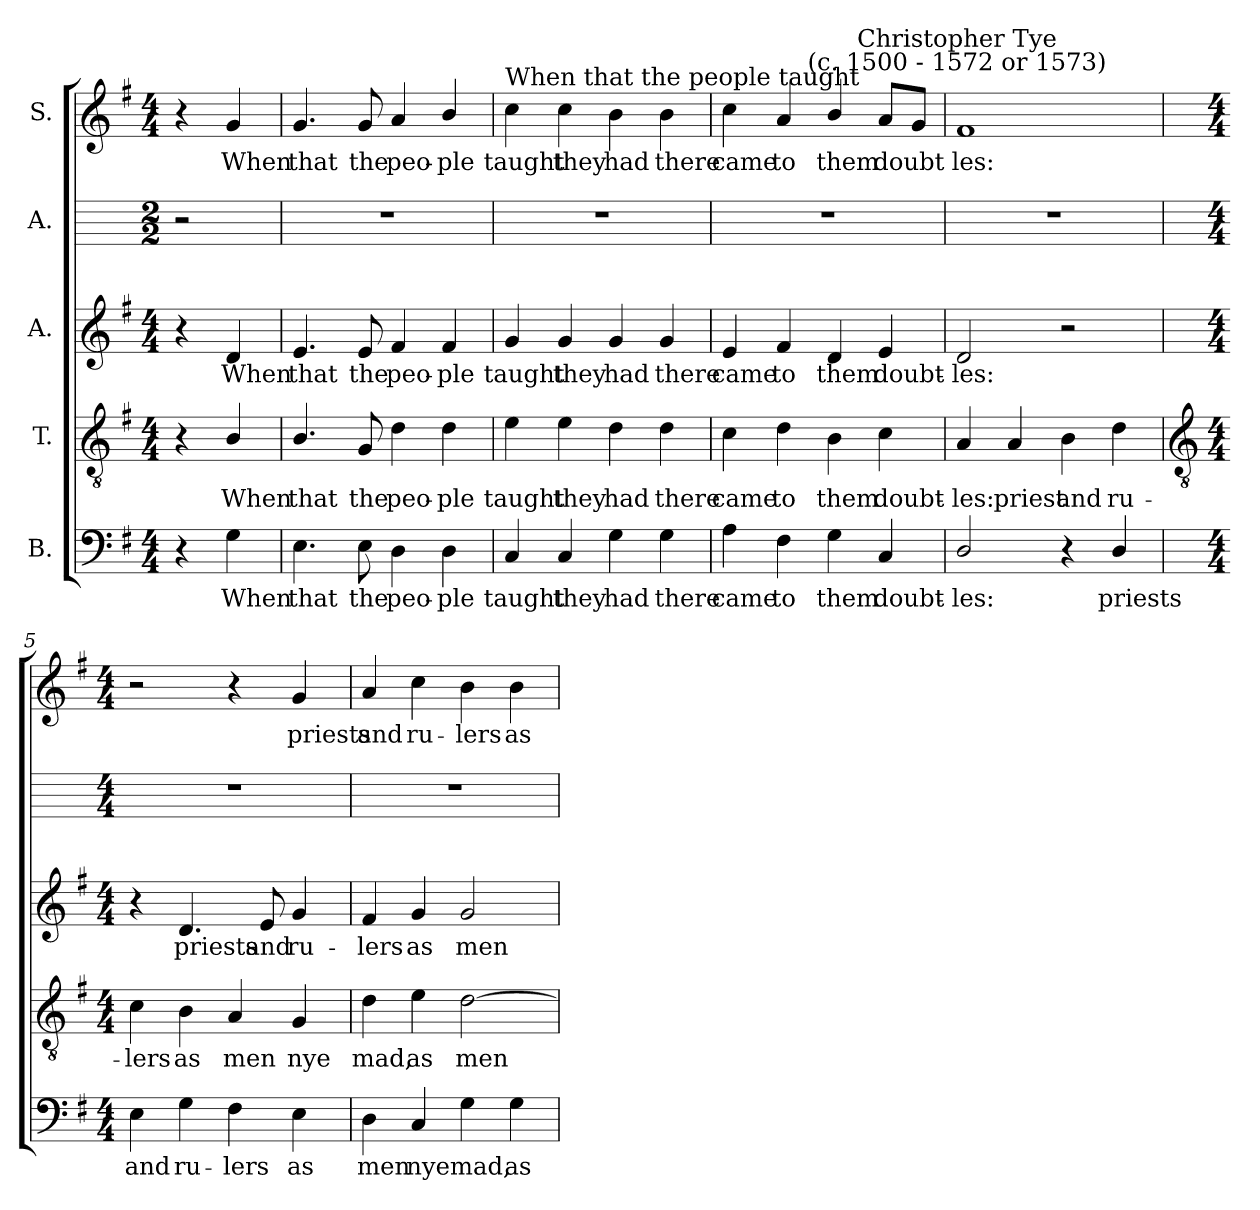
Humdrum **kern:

**kern	**text	**kern	**text	**kern	**text	**kern	**kern	**text
*part5	*part5	*part4	*part4	*part3	*part3	*part2	*part1	*part1
*staff5	*staff5	*staff4	*staff4	*staff3	*staff3	*staff2	*staff1	*staff1
*I"B.	*	*I"T.	*	*I"A.	*	*I"A.	*I"S.	*
*clefF4	*	*clefGv2	*	*clefG2	*	*	*clefG2	*
*k[f#]	*	*k[f#]	*	*k[f#]	*	*	*k[f#]	*
*G:	*	*G:	*	*G:	*	*	*G:	*
*M4/4	*	*M4/4	*	*M4/4	*	*M2/2	*M4/4	*
=	=	=	=	=	=	=	=	=
4r	.	4r	.	4r	.	2r	4r	.
!	!LO:LY:b	!	!LO:LY:b	!	!LO:LY:b	!	!	!LO:LY:b
4G	When	4B/	When	4d	When	.	4g	When
=1	=1	=1	=1	=1	=1	=1	=1	=1
!	!LO:LY:b	!	!LO:LY:b	!	!LO:LY:b	!	!	!LO:LY:b
4.E	that	4.B/	that	4.e	that	1r	4.g	that
!	!LO:LY:b	!	!LO:LY:b	!	!LO:LY:b	!	!	!LO:LY:b
8E	the	8G	the	8e	the	.	8g	the
!	!LO:LY:b	!	!LO:LY:b	!	!LO:LY:b	!	!	!LO:LY:b
4D	peo-	4d	peo-	4f#	peo-	.	4a	peo-
!	!LO:LY:b	!	!LO:LY:b	!	!LO:LY:b	!	!	!LO:LY:b
4D	-ple	4d	-ple	4f#	-ple	.	4b/	-ple
=2	=2	=2	=2	=2	=2	=2	=2	=2
!	!	!	!	!	!	!	!LO:TX:a:t=When that the people taught	!
!	!LO:LY:b	!	!LO:LY:b	!	!LO:LY:b	!	!	!LO:LY:b
4C	taught	4e	taught	4g	taught	1r	4cc	taught
!	!LO:LY:b	!	!LO:LY:b	!	!LO:LY:b	!	!	!LO:LY:b
4C	they	4e	they	4g	they	.	4cc	they
!	!LO:LY:b	!	!LO:LY:b	!	!LO:LY:b	!	!	!LO:LY:b
4G	had	4d	had	4g	had	.	4b	had
!	!LO:LY:b	!	!LO:LY:b	!	!LO:LY:b	!	!	!LO:LY:b
4G	there	4d	there	4g	there	.	4b	there
=3	=3	=3	=3	=3	=3	=3	=3	=3
!	!LO:LY:b	!	!LO:LY:b	!	!LO:LY:b	!	!	!LO:LY:b
4A	came	4c	came	4e	came	1r	4cc	came
!	!LO:LY:b	!	!LO:LY:b	!	!LO:LY:b	!	!	!LO:LY:b
4F#	to	4d	to	4f#	to	.	4a	to
!	!LO:LY:b	!	!LO:LY:b	!	!LO:LY:b	!	!	!LO:LY:b
4G	them	4B	them	4d	them	.	4b/	them
!	!LO:LY:b	!	!LO:LY:b	!	!LO:LY:b	!	!	!LO:LY:b
4C	doubt-	4c	doubt-	4e	doubt-	.	8aL	doubt
.	.	.	.	.	.	.	8gJ	.
=4	=4	=4	=4	=4	=4	=4	=4	=4
!	!	!	!	!	!	!	!LO:TX:a:cj:t=Christopher Tye\n(c. 1500 - 1572 or 1573)	!
!	!LO:LY:b	!	!LO:LY:b	!	!LO:LY:b	!	!	!LO:LY:b
2D/	-les:	4A	-les:	2d	-les:	1r	1f#	les:
!	!	!	!LO:LY:b	!	!	!	!	!
.	.	4A	priest	.	.	.	.	.
!	!	!	!LO:LY:b	!	!	!	!	!
4r	.	4B	and	2r	.	.	.	.
!	!LO:LY:b	!	!LO:LY:b	!	!	!	!	!
4D/	priests	4d	ru-	.	.	.	.	.
!!LO:LB:g=z
=5	=5	=5	=5	=5	=5	=5	=5	=5
*	*	*clefGv2	*	*	*	*	*	*
*M4/4	*	*M4/4	*	*M4/4	*	*M4/4	*M4/4	*
!	!LO:LY:b	!	!LO:LY:b	!	!	!	!	!
4E	and	4c	-lers	4r	.	1r	2r	.
!	!LO:LY:b	!	!LO:LY:b	!	!LO:LY:b	!	!	!
4G	ru-	4B	as	4.d	priests	.	.	.
!	!LO:LY:b	!	!LO:LY:b	!	!	!	!	!
4F#	-lers	4A	men	.	.	.	4r	.
!	!	!	!	!	!LO:LY:b	!	!	!
.	.	.	.	8e	and	.	.	.
!	!LO:LY:b	!	!LO:LY:b	!	!LO:LY:b	!	!	!LO:LY:b
4E	as	4G	nye	4g	ru-	.	4g	priests
=6	=6	=6	=6	=6	=6	=6	=6	=6
!	!LO:LY:b	!	!LO:LY:b	!	!LO:LY:b	!	!	!LO:LY:b
4D	men	4d	mad,	4f#	-lers	1r	4a	and
!	!LO:LY:b	!	!LO:LY:b	!	!LO:LY:b	!	!	!LO:LY:b
4C	nye	4e	as	4g	as	.	4cc	ru-
!	!LO:LY:b	!	!LO:LY:b	!	!LO:LY:b	!	!	!LO:LY:b
4G	mad,	[2d	men	2g	men	.	4b	-lers
!	!LO:LY:b	!	!	!	!	!	!	!LO:LY:b
4G	as	.	.	.	.	.	4b	as
=	=	=	=	=	=	=	=	=
*-	*-	*-	*-	*-	*-	*-	*-	*-
